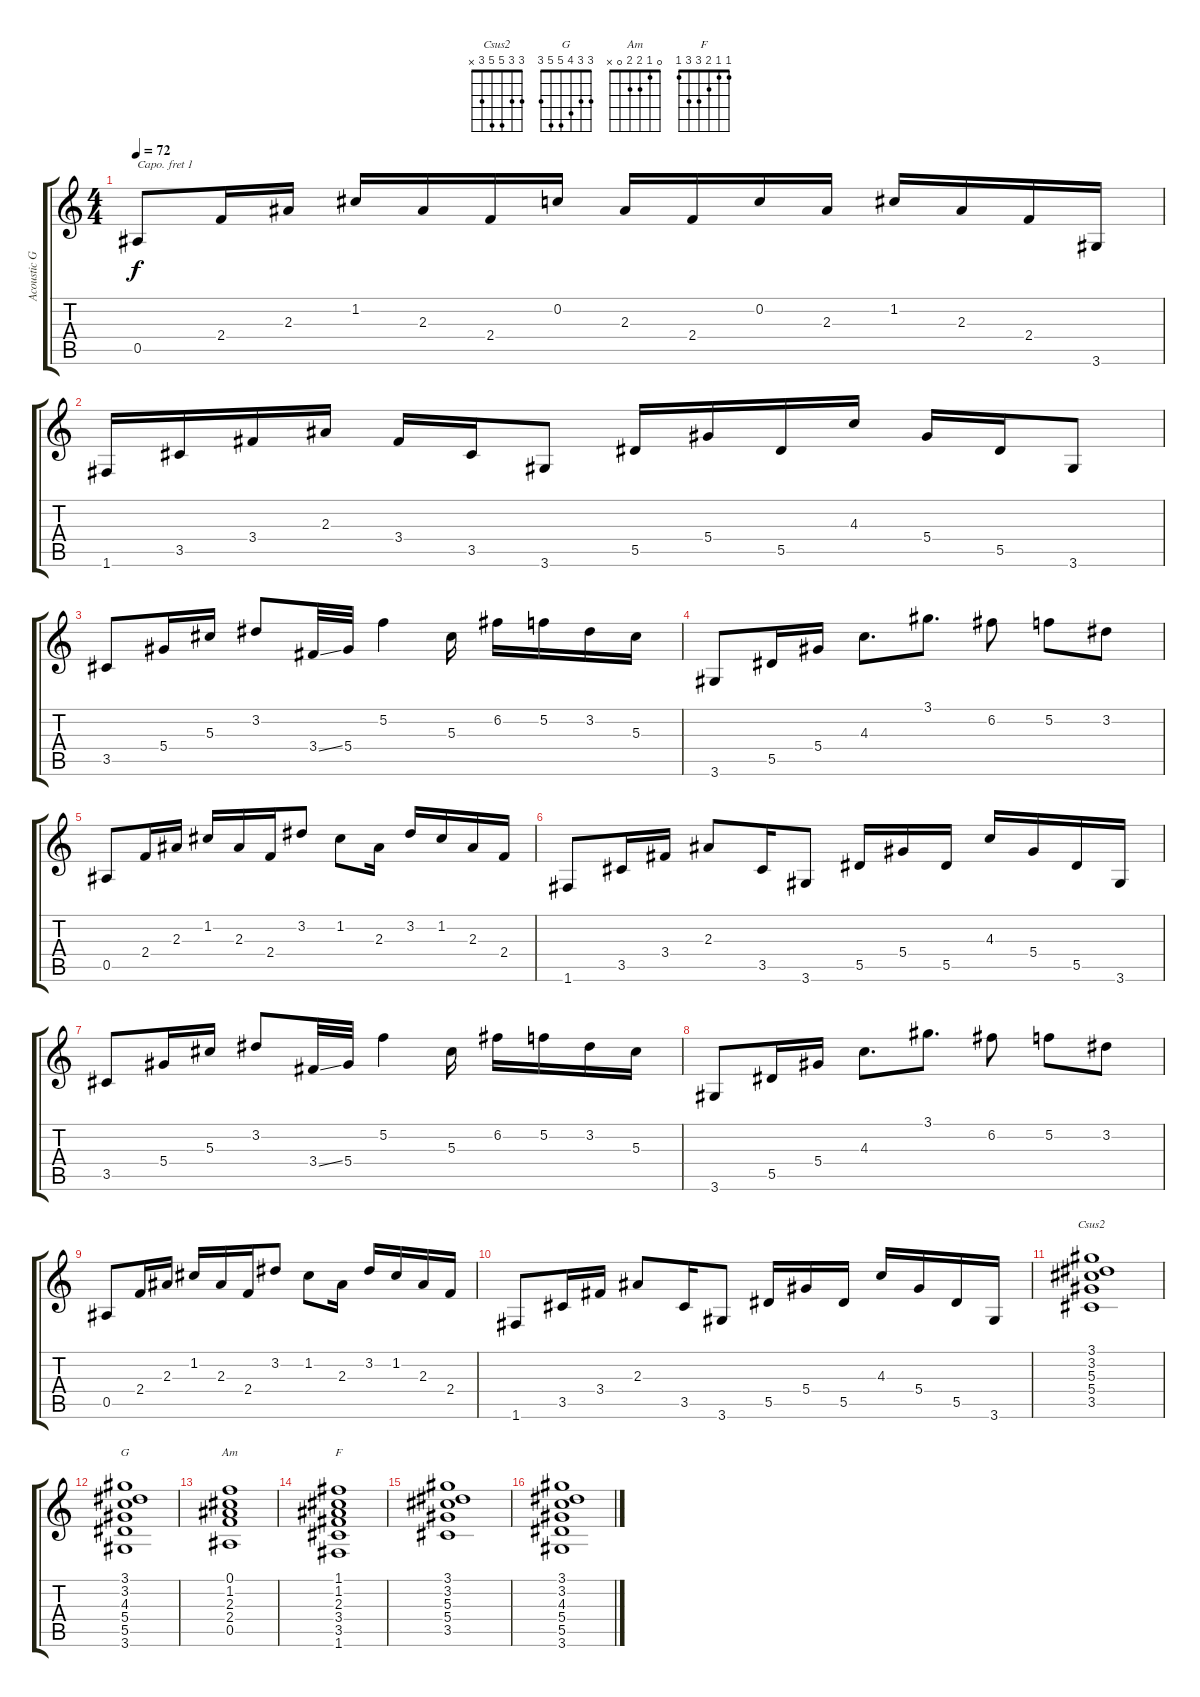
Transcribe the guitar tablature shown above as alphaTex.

\track ("Acoustic Guitar" "Acoustic G") {instrument acousticguitarsteel}
\staff {score tabs}
\capo 1
\tuning (E4 B3 G3 D3 A2 E2) {hide}
\chord ("Csus2" 3 3 5 5 3 x)
\chord ("G" 3 3 4 5 5 3)
\chord ("Am" 0 1 2 2 0 x)
\chord ("F" 1 1 2 3 3 1)
\ts (4 4)
\tempo 72
\clef g2
\ks c
0.5.8{dy f} 2.4.16 2.3.16 1.2.16 2.3.16 2.4.16 0.2.16 2.3.16 2.4.16 0.2.16 2.3.16 1.2.16 2.3.16 2.4.16 3.6.16 |
1.6.16 3.5.16 3.4.16 2.3.16 3.4.16 3.5.16 3.6.8 5.5.16 5.4.16 5.5.16 4.3.16 5.4.16 5.5.16 3.6.8 |
3.5.8 5.4.16 5.3.16 3.2.8 3.4{ss}.32 5.4.32 5.2.4 5.3.16 6.2.16 5.2.16 3.2.16 5.3.16 |
3.6.8 5.5.16 5.4.16 4.3.8{d} 3.1.8{d} 6.2.8 5.2.8 3.2.8 |
0.5.8 2.4.16 2.3.16 1.2.16 2.3.16 2.4.16 3.2.8 1.2.8 2.3.16 3.2.16 1.2.16 2.3.16 2.4.16 |
1.6.8 3.5.16 3.4.16 2.3.8 3.5.16 3.6.8 5.5.16 5.4.16 5.5.16 4.3.16 5.4.16 5.5.16 3.6.16 |
3.5.8 5.4.16 5.3.16 3.2.8 3.4{ss}.32 5.4.32 5.2.4 5.3.16 6.2.16 5.2.16 3.2.16 5.3.16 |
3.6.8 5.5.16 5.4.16 4.3.8{d} 3.1.8{d} 6.2.8 5.2.8 3.2.8 |
0.5.8 2.4.16 2.3.16 1.2.16 2.3.16 2.4.16 3.2.8 1.2.8 2.3.16 3.2.16 1.2.16 2.3.16 2.4.16 |
1.6.8 3.5.16 3.4.16 2.3.8 3.5.16 3.6.8 5.5.16 5.4.16 5.5.16 4.3.16 5.4.16 5.5.16 3.6.16 |
(3.1 3.2 5.3 5.4 3.5).1{ch "Csus2"} |
(3.1 3.2 4.3 5.4 5.5 3.6).1{ch "G"} |
(0.1 1.2 2.3 2.4 0.5).1{ch "Am"} |
(1.1 1.2 2.3 3.4 3.5 1.6).1{ch "F"} |
(3.1 3.2 5.3 5.4 3.5).1 |
(3.1 3.2 4.3 5.4 5.5 3.6).1
